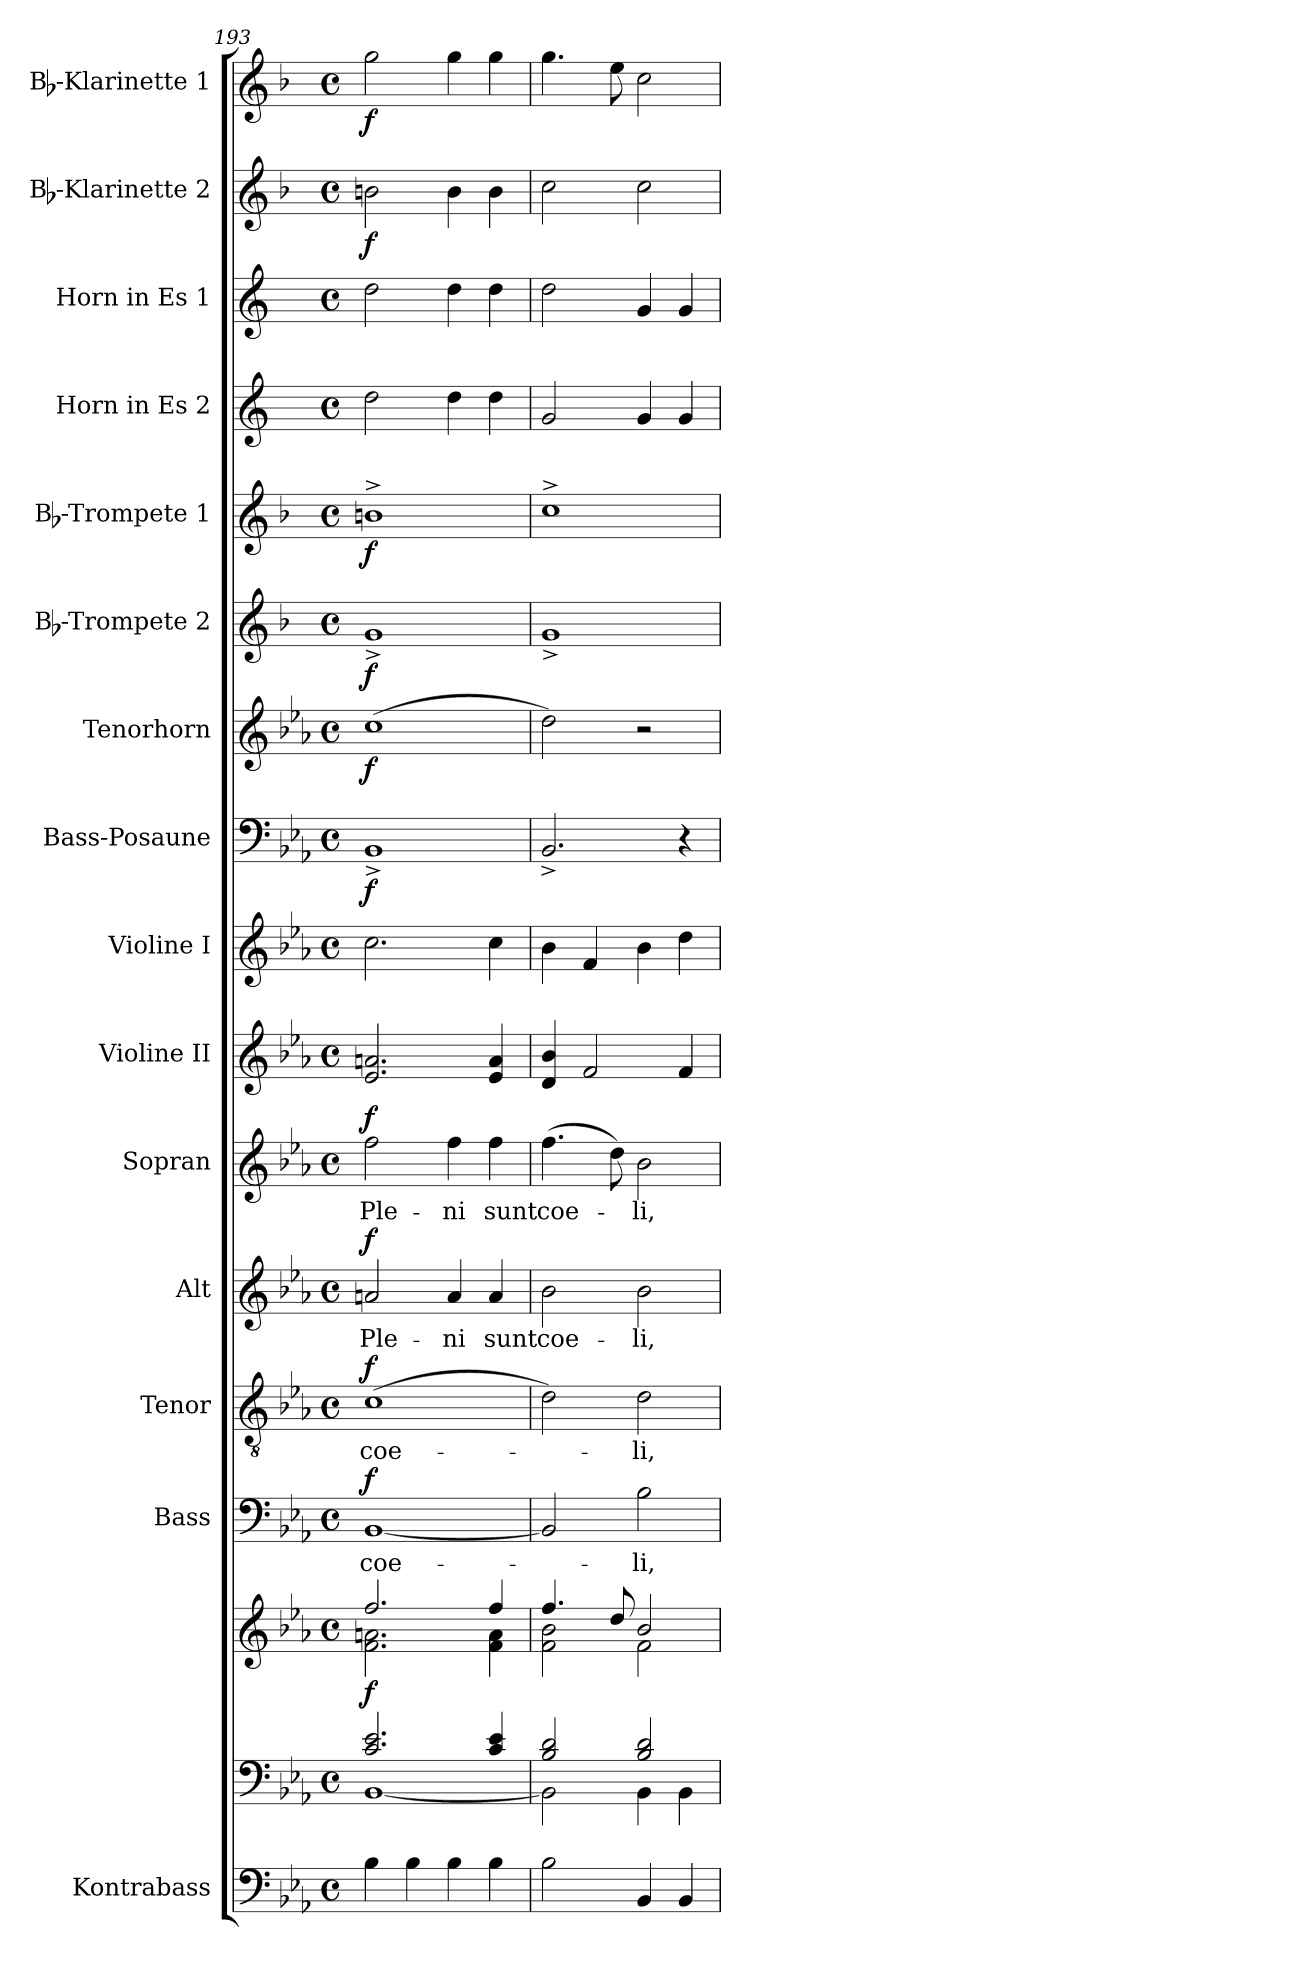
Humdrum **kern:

**kern	**kern	**kern	**dynam	**kern	**text	**dynam	**kern	**text	**dynam	**kern	**text	**dynam	**kern	**text	**dynam	**kern	**kern	**kern	**dynam	**kern	**dynam	**kern	**dynam	**kern	**dynam	**kern	**kern	**kern	**dynam	**kern	**dynam
*part16	*part15	*part15	*part15	*part14	*part14	*part14	*part13	*part13	*part13	*part12	*part12	*part12	*part11	*part11	*part11	*part10	*part9	*part8	*part8	*part7	*part7	*part6	*part6	*part5	*part5	*part4	*part3	*part2	*part2	*part1	*part1
*staff17	*staff16	*staff15	*staff15/16	*staff14	*staff14	*staff14	*staff13	*staff13	*staff13	*staff12	*staff12	*staff12	*staff11	*staff11	*staff11	*staff10	*staff9	*staff8	*staff8	*staff7	*staff7	*staff6	*staff6	*staff5	*staff5	*staff4	*staff3	*staff2	*staff2	*staff1	*staff1
*I"Kontrabass	*	*	*	*I"Bass	*	*	*I"Tenor	*	*	*I"Alt	*	*	*I"Sopran	*	*	*I"Violine II	*I"Violine I	*I"Bass-Posaune	*	*I"Tenorhorn	*	*I"Bb-Trompete 2	*	*I"Bb-Trompete 1	*	*I"Horn in Es 2	*I"Horn in Es 1	*I"Bb-Klarinette 2	*	*I"Bb-Klarinette 1	*
*I'Kb.	*	*	*	*I'B.	*	*	*I'T.	*	*	*I'A.	*	*	*I'S.	*	*	*I'Vl. II	*I'Vl. I	*I'B. Pos.	*	*I'T. Hrn.	*	*I'Bb Trp. 2	*	*I'Bb Trp. 1	*	*	*	*I'Bb Kl. 2	*	*I'Bb Kl. 1	*
*clefF4	*clefF4	*clefG2	*	*clefF4	*	*	*clefGv2	*	*	*clefG2	*	*	*clefG2	*	*	*clefG2	*clefG2	*clefF4	*	*clefG2	*	*clefG2	*	*clefG2	*	*clefG2	*clefG2	*clefG2	*	*clefG2	*
*ITrd7c12	*	*	*	*	*	*	*	*	*	*	*	*	*	*	*	*	*	*	*	*ITrd8c14	*	*ITrd1c2	*	*ITrd1c2	*	*ITrd5c9	*ITrd5c9	*ITrd1c2	*	*ITrd1c2	*
*k[b-e-a-]	*k[b-e-a-]	*k[b-e-a-]	*	*k[b-e-a-]	*	*	*k[b-e-a-]	*	*	*k[b-e-a-]	*	*	*k[b-e-a-]	*	*	*k[b-e-a-]	*k[b-e-a-]	*k[b-e-a-]	*	*k[b-e-a-]	*	*k[b-e-a-]	*	*k[b-e-a-]	*	*k[b-e-a-]	*k[b-e-a-]	*k[b-e-a-]	*	*k[b-e-a-]	*
*E-:	*E-:	*E-:	*	*E-:	*	*	*E-:	*	*	*E-:	*	*	*E-:	*	*	*E-:	*E-:	*E-:	*	*E-:	*	*E-:	*	*E-:	*	*E-:	*E-:	*E-:	*	*E-:	*
*M4/4	*M4/4	*M4/4	*	*M4/4	*	*	*M4/4	*	*	*M4/4	*	*	*M4/4	*	*	*M4/4	*M4/4	*M4/4	*	*M4/4	*	*M4/4	*	*M4/4	*	*M4/4	*M4/4	*M4/4	*	*M4/4	*
*met(c)	*met(c)	*met(c)	*	*met(c)	*	*	*met(c)	*	*	*met(c)	*	*	*met(c)	*	*	*met(c)	*met(c)	*met(c)	*	*met(c)	*	*met(c)	*	*met(c)	*	*met(c)	*met(c)	*met(c)	*	*met(c)	*
=193	=193	=193	=193	=193	=193	=193	=193	=193	=193	=193	=193	=193	=193	=193	=193	=193	=193	=193	=193	=193	=193	=193	=193	=193	=193	=193	=193	=193	=193	=193	=193
*	*^	*^	*	*	*	*	*	*	*	*	*	*	*	*	*	*	*	*	*	*	*	*	*	*	*	*	*	*	*	*	*
!	!	!	!	!	!LO:DY:b	!	!LO:LY:b	!LO:DY:a	!	!LO:LY:b	!LO:DY:a	!	!LO:LY:b	!LO:DY:a	!	!LO:LY:b	!LO:DY:a	!	!	!	!LO:DY:b	!	!LO:DY:b	!	!LO:DY:b	!	!LO:DY:b	!	!	!	!LO:DY:b	!	!LO:DY:b
4BB-\	2.c/ 2.e-/	[<1BB-	2.ff/	2.f\ 2.an\	f	[1BB-	coe-	f	(>1c	coe-	f	2an/	Ple-	f	2ff\	Ple-	f	2.e-/ 2.an/	2.cc\	1BB-^<	f	(>1c	f	1f^<	f	1an^>	f	2f\	2f\	2an\	f	2ff\	f
4BB-\	.	.	.	.	.	.	.	.	.	.	.	.	.	.	.	.	.	.	.	.	.	.	.	.	.	.	.	.	.	.	.	.	.
!	!	!	!	!	!	!	!	!	!	!	!	!	!LO:LY:b	!	!	!LO:LY:b	!	!	!	!	!	!	!	!	!	!	!	!	!	!	!	!	!
4BB-\	.	.	.	.	.	.	.	.	.	.	.	4a/	-ni	.	4ff\	-ni	.	.	.	.	.	.	.	.	.	.	.	4f\	4f\	4a\	.	4ff\	.
!	!	!	!	!	!	!	!	!	!	!	!	!	!LO:LY:b	!	!	!LO:LY:b	!	!	!	!	!	!	!	!	!	!	!	!	!	!	!	!	!
4BB-\	4c/ 4e-/	.	4ff/	4f\ 4a\	.	.	.	.	.	.	.	4a/	sunt	.	4ff\	sunt	.	4e-/ 4a/	4cc\	.	.	.	.	.	.	.	.	4f\	4f\	4a\	.	4ff\	.
=194	=194	=194	=194	=194	=194	=194	=194	=194	=194	=194	=194	=194	=194	=194	=194	=194	=194	=194	=194	=194	=194	=194	=194	=194	=194	=194	=194	=194	=194	=194	=194	=194	=194
!	!	!	!	!	!	!	!	!	!	!	!	!	!LO:LY:b	!	!	!LO:LY:b	!	!	!	!	!	!	!	!	!	!	!	!	!	!	!	!	!
2BB-\	2B-/ 2d/	2BB-\]	4.ff/	2f\ 2b-\	.	2BB-/]	.	.	2d\)	.	.	2b-\	coe-	.	(>4.ff\	coe-	.	4d/ 4b-/	4b-\	2.BB-^</	.	2d\)	.	1f^<	.	1b-^>	.	2B-/	2f\	2b-\	.	4.ff\	.
.	.	.	.	.	.	.	.	.	.	.	.	.	.	.	.	.	.	2f/	4f/	.	.	.	.	.	.	.	.	.	.	.	.	.	.
.	.	.	8dd/	.	.	.	.	.	.	.	.	.	.	.	8dd\)	.	.	.	.	.	.	.	.	.	.	.	.	.	.	.	.	8dd\	.
!	!	!	!	!	!	!	!LO:LY:b	!	!	!LO:LY:b	!	!	!LO:LY:b	!	!	!LO:LY:b	!	!	!	!	!	!	!	!	!	!	!	!	!	!	!	!	!
4BBB-/	2B-/ 2d/	4BB-\	2b-/	2f\	.	2B-\	-li,	.	2d\	-li,	.	2b-\	-li,	.	2b-\	-li,	.	.	4b-\	.	.	2r	.	.	.	.	.	4B-/	4B-/	2b-\	.	2b-\	.
4BBB-/	.	4BB-\	.	.	.	.	.	.	.	.	.	.	.	.	.	.	.	4f/	4dd\	4r	.	.	.	.	.	.	.	4B-/	4B-/	.	.	.	.
*	*v	*v	*	*	*	*	*	*	*	*	*	*	*	*	*	*	*	*	*	*	*	*	*	*	*	*	*	*	*	*	*	*	*
*	*	*v	*v	*	*	*	*	*	*	*	*	*	*	*	*	*	*	*	*	*	*	*	*	*	*	*	*	*	*	*	*	*
=	=	=	=	=	=	=	=	=	=	=	=	=	=	=	=	=	=	=	=	=	=	=	=	=	=	=	=	=	=	=	=
*-	*-	*-	*-	*-	*-	*-	*-	*-	*-	*-	*-	*-	*-	*-	*-	*-	*-	*-	*-	*-	*-	*-	*-	*-	*-	*-	*-	*-	*-	*-	*-
